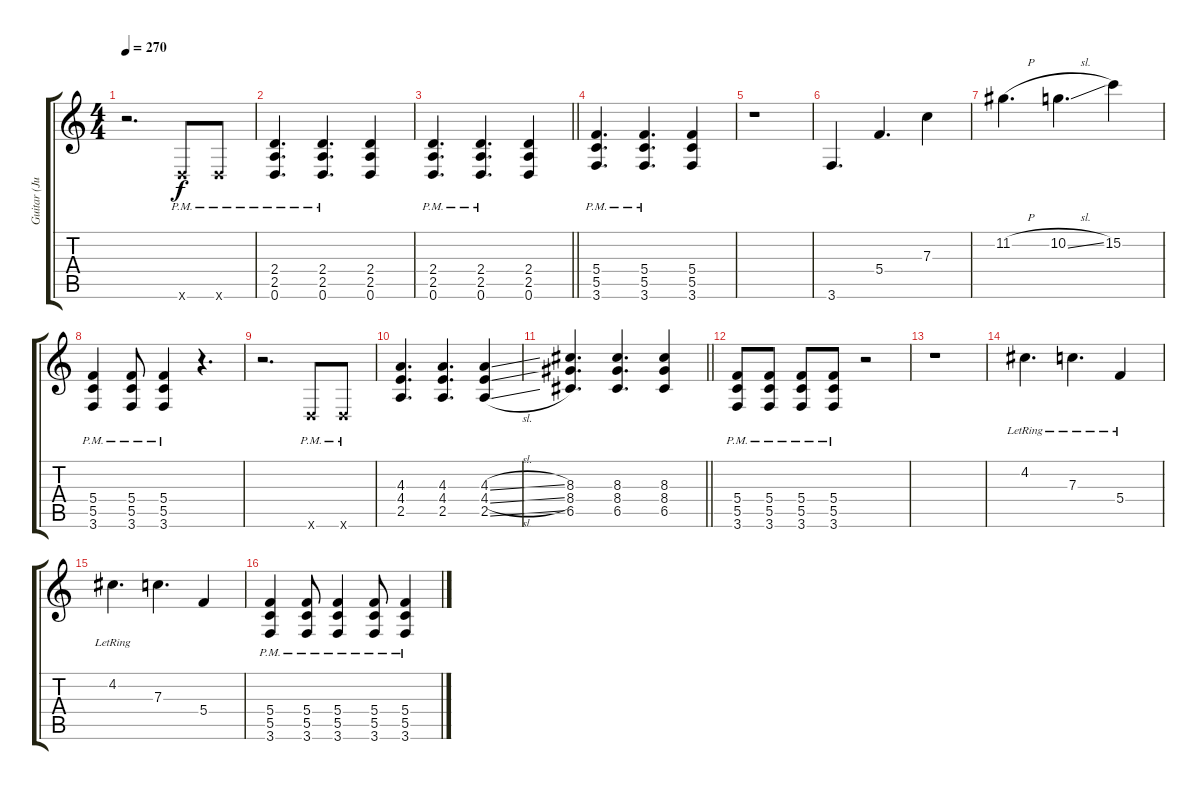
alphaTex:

\track ("Guitar (Juha)" "Guitar (Ju") {instrument distortionguitar}
\staff {score tabs}
\tuning (D4 A3 F3 C3 G2 D2) {hide}
\ts (4 4)
\tempo 270
\clef g2
\ks c
r.2{d dy f} 0.6{pm x}.8 0.6{pm x}.8 |
(2.4{pm} 2.5{pm} 0.6{pm}).4{d} (2.4{pm} 2.5{pm} 0.6{pm}).4{d} (2.4 2.5 0.6).4 |
\barLineRight lightlight
(2.4{pm} 2.5{pm} 0.6{pm}).4{d} (2.4{pm} 2.5{pm} 0.6{pm}).4{d} (2.4 2.5 0.6).4 |
(5.4{pm} 5.5{pm} 3.6{pm}).4{d} (5.4{pm} 5.5{pm} 3.6{pm}).4{d} (5.4 5.5 3.6).4 |
r.1 |
3.6.4{d} 5.4.4{d} 7.3.4 |
11.2{h}.4{d} 10.2{sl}.4{d} 15.2.4 |
(5.4{pm} 5.5{pm} 3.6{pm}).4 (5.4{pm} 5.5{pm} 3.6{pm}).8 (5.4{pm} 5.5{pm} 3.6{pm}).4 r.4{d} |
r.2{d} 0.6{pm x}.8 0.6{pm x}.8 |
(4.3 4.4 2.5).4{d} (4.3 4.4 2.5).4{d} (4.3{sl} 4.4{sl} 2.5{sl}).4 |
\barLineRight lightlight
(8.3 8.4 6.5).4{d} (8.3 8.4 6.5).4{d} (8.3 8.4 6.5).4 |
(5.4{pm} 5.5{pm} 3.6{pm}).8 (5.4{pm} 5.5{pm} 3.6{pm}).8 (5.4{pm} 5.5{pm} 3.6{pm}).8 (5.4{pm} 5.5{pm} 3.6{pm}).8 r.2 |
r.1 |
4.2{lr}.4{d} 7.3{lr}.4{d} 5.4{lr}.4 |
4.2{lr}.4{d} 7.3.4{d} 5.4.4 |
(5.4{pm} 5.5{pm} 3.6{pm}).4 (5.4{pm} 5.5{pm} 3.6{pm}).8 (5.4{pm} 5.5{pm} 3.6{pm}).4 (5.4{pm} 5.5{pm} 3.6{pm}).8 (5.4{pm} 5.5{pm} 3.6{pm}).4
